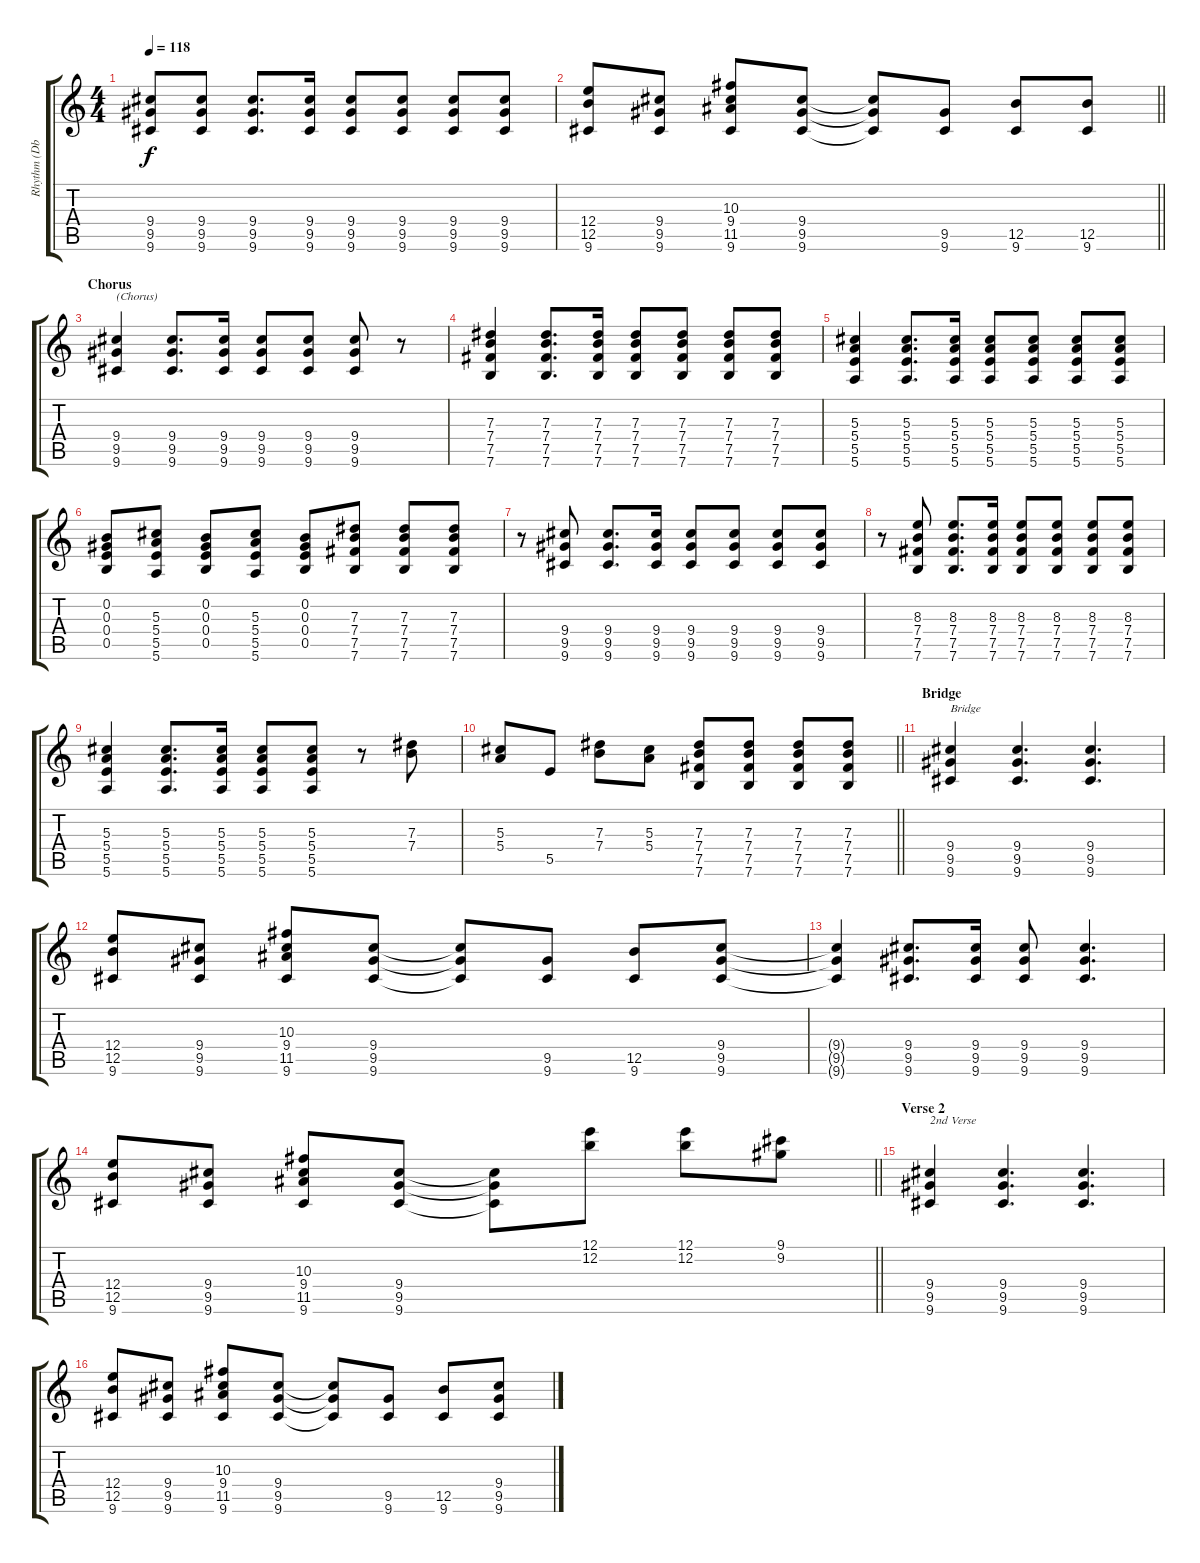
\track ("Rhythm (Dbl Track)" "Rhythm (Db") {instrument electricguitarjazz}
\staff {score tabs}
\tuning (E4 B3 Ab3 E3 B2 E2) {hide}
\ts (4 4)
\tempo 118
\clef g2
\ks c
(9.4{t} 9.5{t} 9.6{t}).8{dy f} (9.4 9.5 9.6).8 (9.4 9.5 9.6).8{d} (9.4 9.5 9.6).16 (9.4 9.5 9.6).8 (9.4 9.5 9.6).8 (9.4 9.5 9.6).8 (9.4 9.5 9.6).8 |
\barLineRight lightlight
(12.4 12.5 9.6).8 (9.4 9.5 9.6).8 (10.3 9.4 11.5 9.6).8 (9.4 9.5 9.6).8 (9.4{t} 9.5{t} 9.6{t}).8 (9.5 9.6).8 (12.5 9.6).8 (12.5 9.6).8 |
\section ("" "Chorus")
(9.4 9.5 9.6).4{txt "(Chorus)"} (9.4 9.5 9.6).8{d} (9.4 9.5 9.6).16 (9.4 9.5 9.6).8 (9.4 9.5 9.6).8 (9.4 9.5 9.6).8 r.8 |
(7.3 7.4 7.5 7.6).4 (7.3 7.4 7.5 7.6).8{d} (7.3 7.4 7.5 7.6).16 (7.3 7.4 7.5 7.6).8 (7.3 7.4 7.5 7.6).8 (7.3 7.4 7.5 7.6).8 (7.3 7.4 7.5 7.6).8 |
(5.3 5.4 5.5 5.6).4 (5.3 5.4 5.5 5.6).8{d} (5.3 5.4 5.5 5.6).16 (5.3 5.4 5.5 5.6).8 (5.3 5.4 5.5 5.6).8 (5.3 5.4 5.5 5.6).8 (5.3 5.4 5.5 5.6).8 |
(0.2 0.3 0.4 0.5).8 (5.3 5.4 5.5 5.6).8 (0.2 0.3 0.4 0.5).8 (5.3 5.4 5.5 5.6).8 (0.2 0.3 0.4 0.5).8 (7.3 7.4 7.5 7.6).8 (7.3 7.4 7.5 7.6).8 (7.3 7.4 7.5 7.6).8 |
r.8 (9.4 9.5 9.6).8 (9.4 9.5 9.6).8{d} (9.4 9.5 9.6).16 (9.4 9.5 9.6).8 (9.4 9.5 9.6).8 (9.4 9.5 9.6).8 (9.4 9.5 9.6).8 |
r.8 (8.3 7.4 7.5 7.6).8 (8.3 7.4 7.5 7.6).8{d} (8.3 7.4 7.5 7.6).16 (8.3 7.4 7.5 7.6).8 (8.3 7.4 7.5 7.6).8 (8.3 7.4 7.5 7.6).8 (8.3 7.4 7.5 7.6).8 |
(5.3 5.4 5.5 5.6).4 (5.3 5.4 5.5 5.6).8{d} (5.3 5.4 5.5 5.6).16 (5.3 5.4 5.5 5.6).8 (5.3 5.4 5.5 5.6).8 r.8 (7.3 7.4).8 |
\barLineRight lightlight
(5.3 5.4).8 5.5.8 (7.3 7.4).8 (5.3 5.4).8 (7.3 7.4 7.5 7.6).8 (7.3 7.4 7.5 7.6).8 (7.3 7.4 7.5 7.6).8 (7.3 7.4 7.5 7.6).8 |
\section ("" "Bridge")
(9.4 9.5 9.6).4{txt "Bridge"} (9.4 9.5 9.6).4{d} (9.4 9.5 9.6).4{d} |
(12.4 12.5 9.6).8 (9.4 9.5 9.6).8 (10.3 9.4 11.5 9.6).8 (9.4 9.5 9.6).8 (9.4{t} 9.5{t} 9.6{t}).8 (9.5 9.6).8 (12.5 9.6).8 (9.4 9.5 9.6).8 |
(9.4{t} 9.5{t} 9.6{t}).4 (9.4 9.5 9.6).8{d} (9.4 9.5 9.6).16 (9.4 9.5 9.6).8 (9.4 9.5 9.6).4{d} |
\barLineRight lightlight
(12.4 12.5 9.6).8 (9.4 9.5 9.6).8 (10.3 9.4 11.5 9.6).8 (9.4 9.5 9.6).8 (9.4{t} 9.5{t} 9.6{t}).8 (12.1 12.2).8 (12.1 12.2).8 (9.1 9.2).8 |
\section ("" "Verse 2")
(9.4 9.5 9.6).4{txt "2nd Verse"} (9.4 9.5 9.6).4{d} (9.4 9.5 9.6).4{d} |
(12.4 12.5 9.6).8 (9.4 9.5 9.6).8 (10.3 9.4 11.5 9.6).8 (9.4 9.5 9.6).8 (9.4{t} 9.5{t} 9.6{t}).8 (9.5 9.6).8 (12.5 9.6).8 (9.4 9.5 9.6).8
